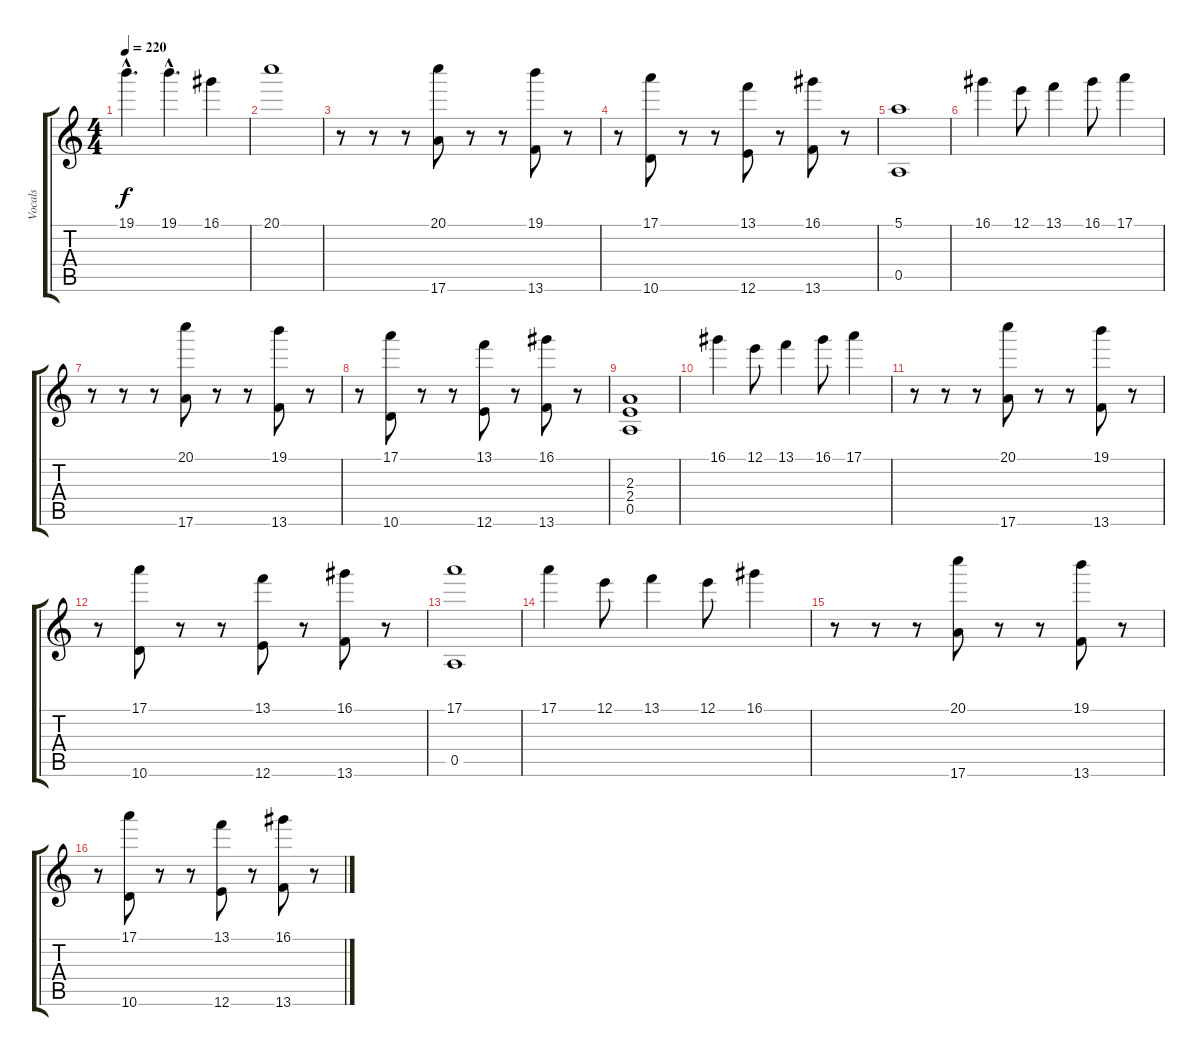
\track ("Vocals" "Vocals") {instrument acousticguitarsteel}
\staff {score tabs}
\tuning (E4 B3 G3 D3 A2 E2) {hide}
\ts (4 4)
\tempo 220
\clef g2
\ks c
19.1{hac}.4{d dy f} 19.1{hac}.4{d} 16.1.4 |
20.1.1 |
r.8 r.8 r.8 (20.1 17.6).8 r.8 r.8 (19.1 13.6).8 r.8 |
r.8 (17.1 10.6).8 r.8 r.8 (13.1 12.6).8 r.8 (16.1 13.6).8 r.8 |
(5.1 0.5).1 |
16.1.4 12.1.8 13.1.4 16.1.8 17.1.4 |
r.8 r.8 r.8 (20.1 17.6).8 r.8 r.8 (19.1 13.6).8 r.8 |
r.8 (17.1 10.6).8 r.8 r.8 (13.1 12.6).8 r.8 (16.1 13.6).8 r.8 |
(2.3 2.4 0.5).1 |
16.1.4 12.1.8 13.1.4 16.1.8 17.1.4 |
r.8 r.8 r.8 (20.1 17.6).8 r.8 r.8 (19.1 13.6).8 r.8 |
r.8 (17.1 10.6).8 r.8 r.8 (13.1 12.6).8 r.8 (16.1 13.6).8 r.8 |
(17.1 0.5).1 |
17.1.4 12.1.8 13.1.4 12.1.8 16.1.4 |
r.8 r.8 r.8 (20.1 17.6).8 r.8 r.8 (19.1 13.6).8 r.8 |
r.8 (17.1 10.6).8 r.8 r.8 (13.1 12.6).8 r.8 (16.1 13.6).8 r.8
